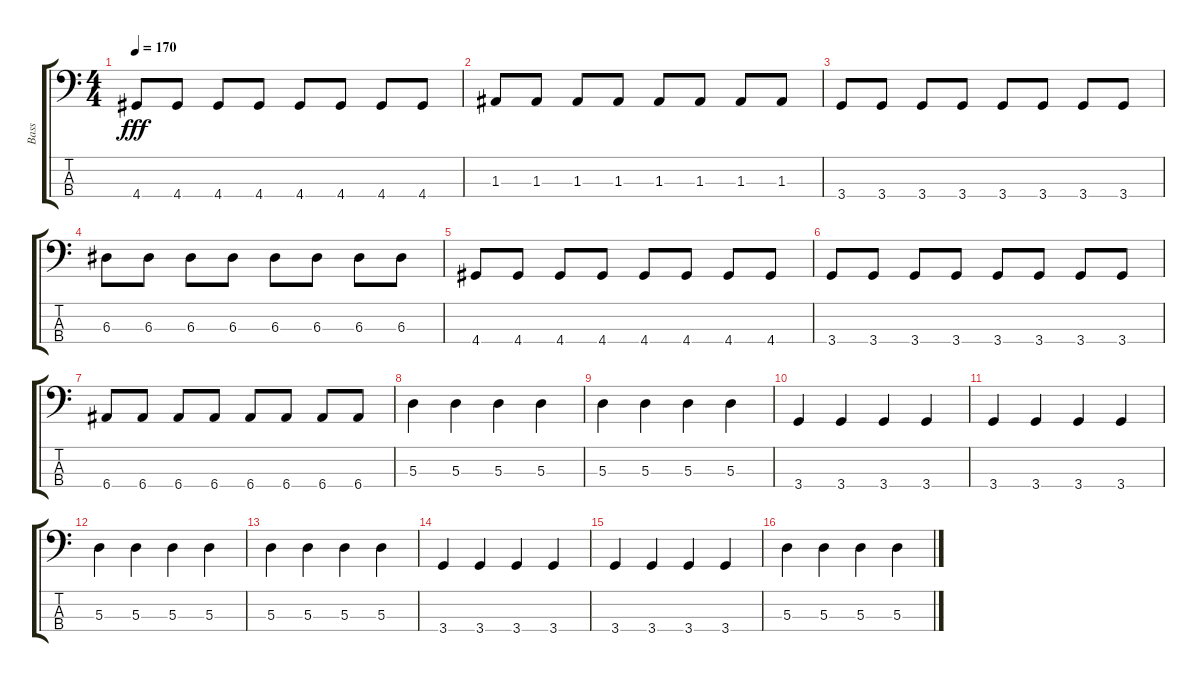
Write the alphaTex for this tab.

\track ("Bass" "Bass") {instrument electricbassfinger}
\staff {score tabs}
\tuning (G2 D2 A1 E1) {hide}
\ts (4 4)
\tempo 170
\clef f4
\ks c
4.4.8{dy fff} 4.4.8 4.4.8 4.4.8 4.4.8 4.4.8 4.4.8 4.4.8 |
1.3.8 1.3.8 1.3.8 1.3.8 1.3.8 1.3.8 1.3.8 1.3.8 |
3.4.8 3.4.8 3.4.8 3.4.8 3.4.8 3.4.8 3.4.8 3.4.8 |
6.3.8 6.3.8 6.3.8 6.3.8 6.3.8 6.3.8 6.3.8 6.3.8 |
4.4.8 4.4.8 4.4.8 4.4.8 4.4.8 4.4.8 4.4.8 4.4.8 |
3.4.8 3.4.8 3.4.8 3.4.8 3.4.8 3.4.8 3.4.8 3.4.8 |
6.4.8 6.4.8 6.4.8 6.4.8 6.4.8 6.4.8 6.4.8 6.4.8 |
5.3.4 5.3.4 5.3.4 5.3.4 |
5.3.4 5.3.4 5.3.4 5.3.4 |
3.4.4 3.4.4 3.4.4 3.4.4 |
3.4.4 3.4.4 3.4.4 3.4.4 |
5.3.4 5.3.4 5.3.4 5.3.4 |
5.3.4 5.3.4 5.3.4 5.3.4 |
3.4.4 3.4.4 3.4.4 3.4.4 |
3.4.4 3.4.4 3.4.4 3.4.4 |
5.3.4 5.3.4 5.3.4 5.3.4
